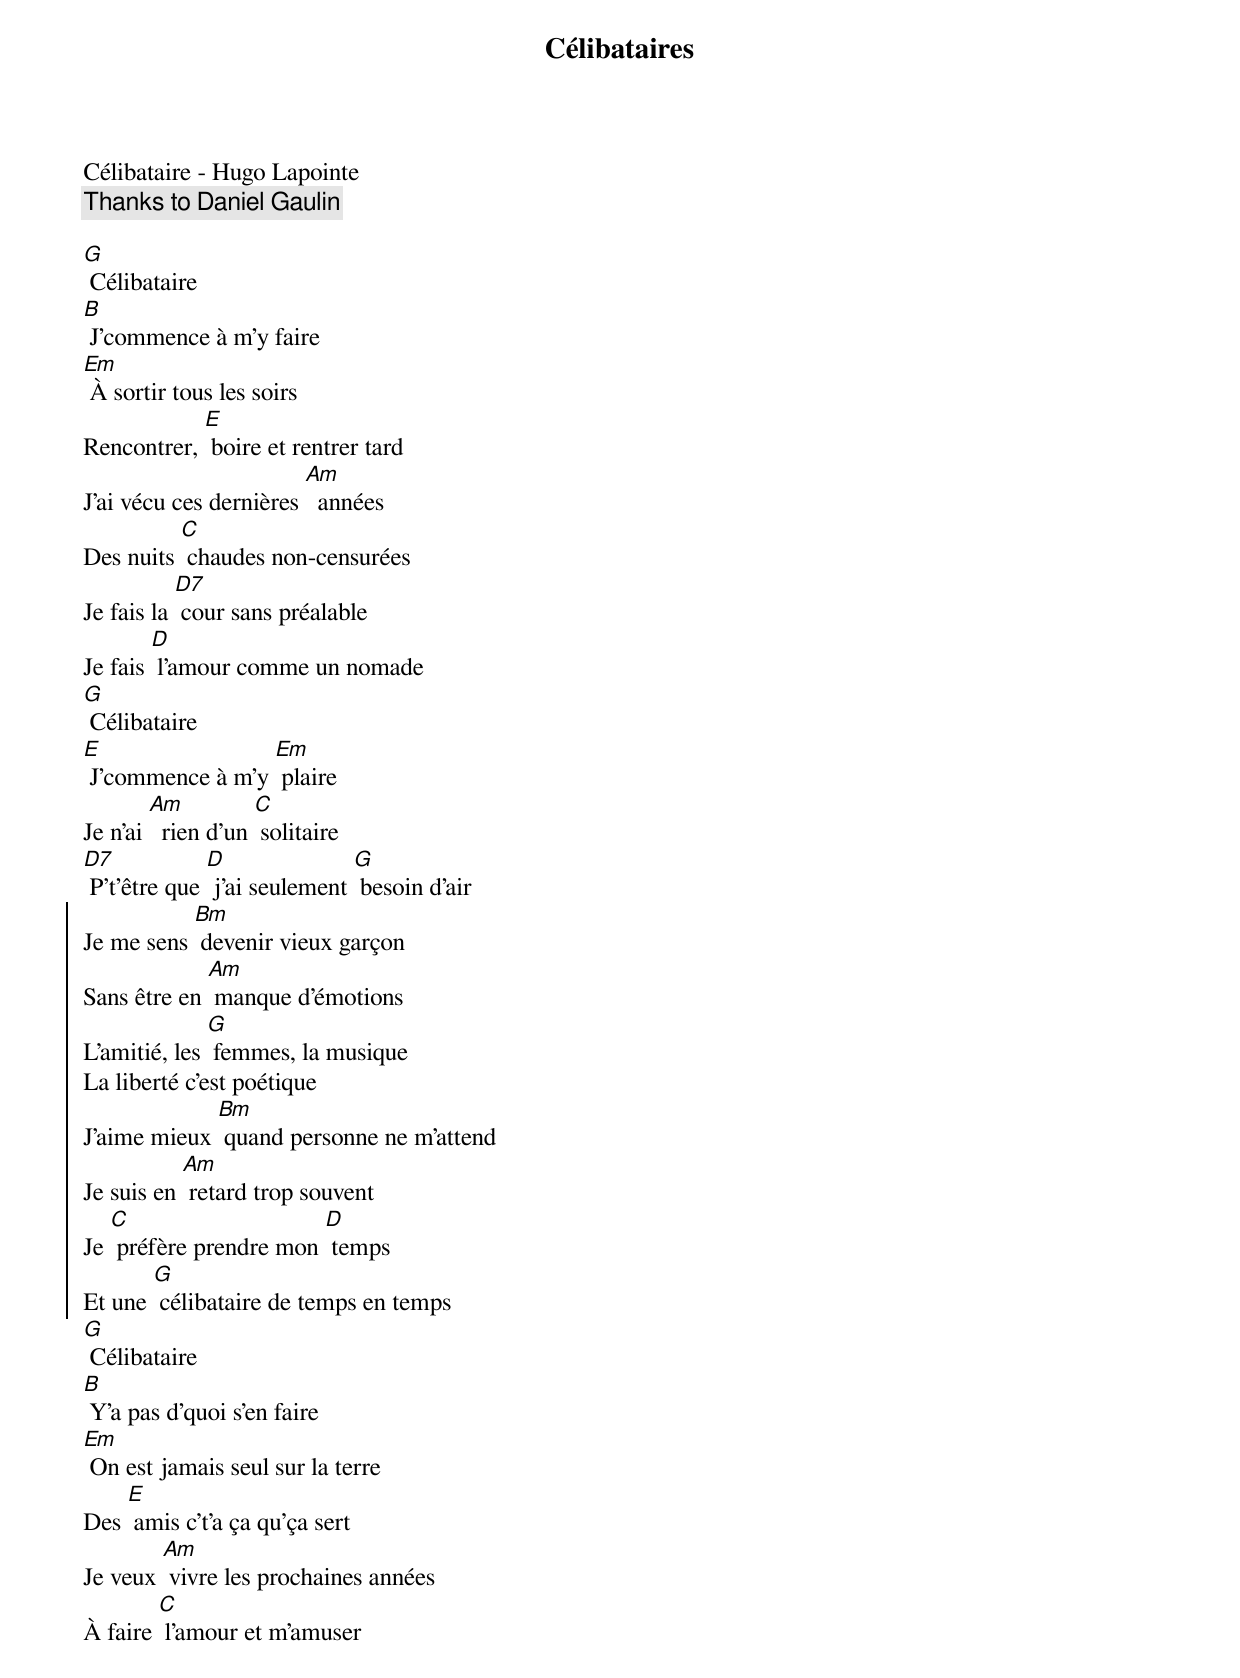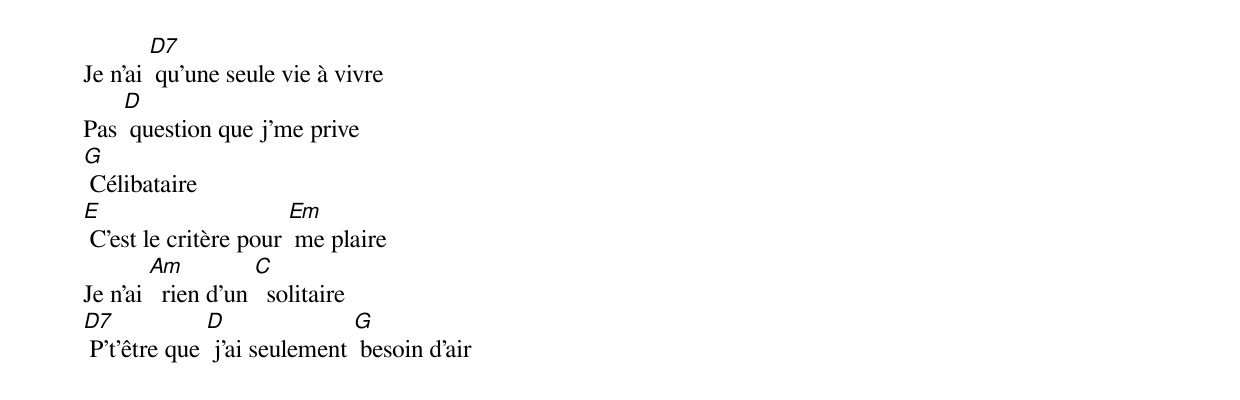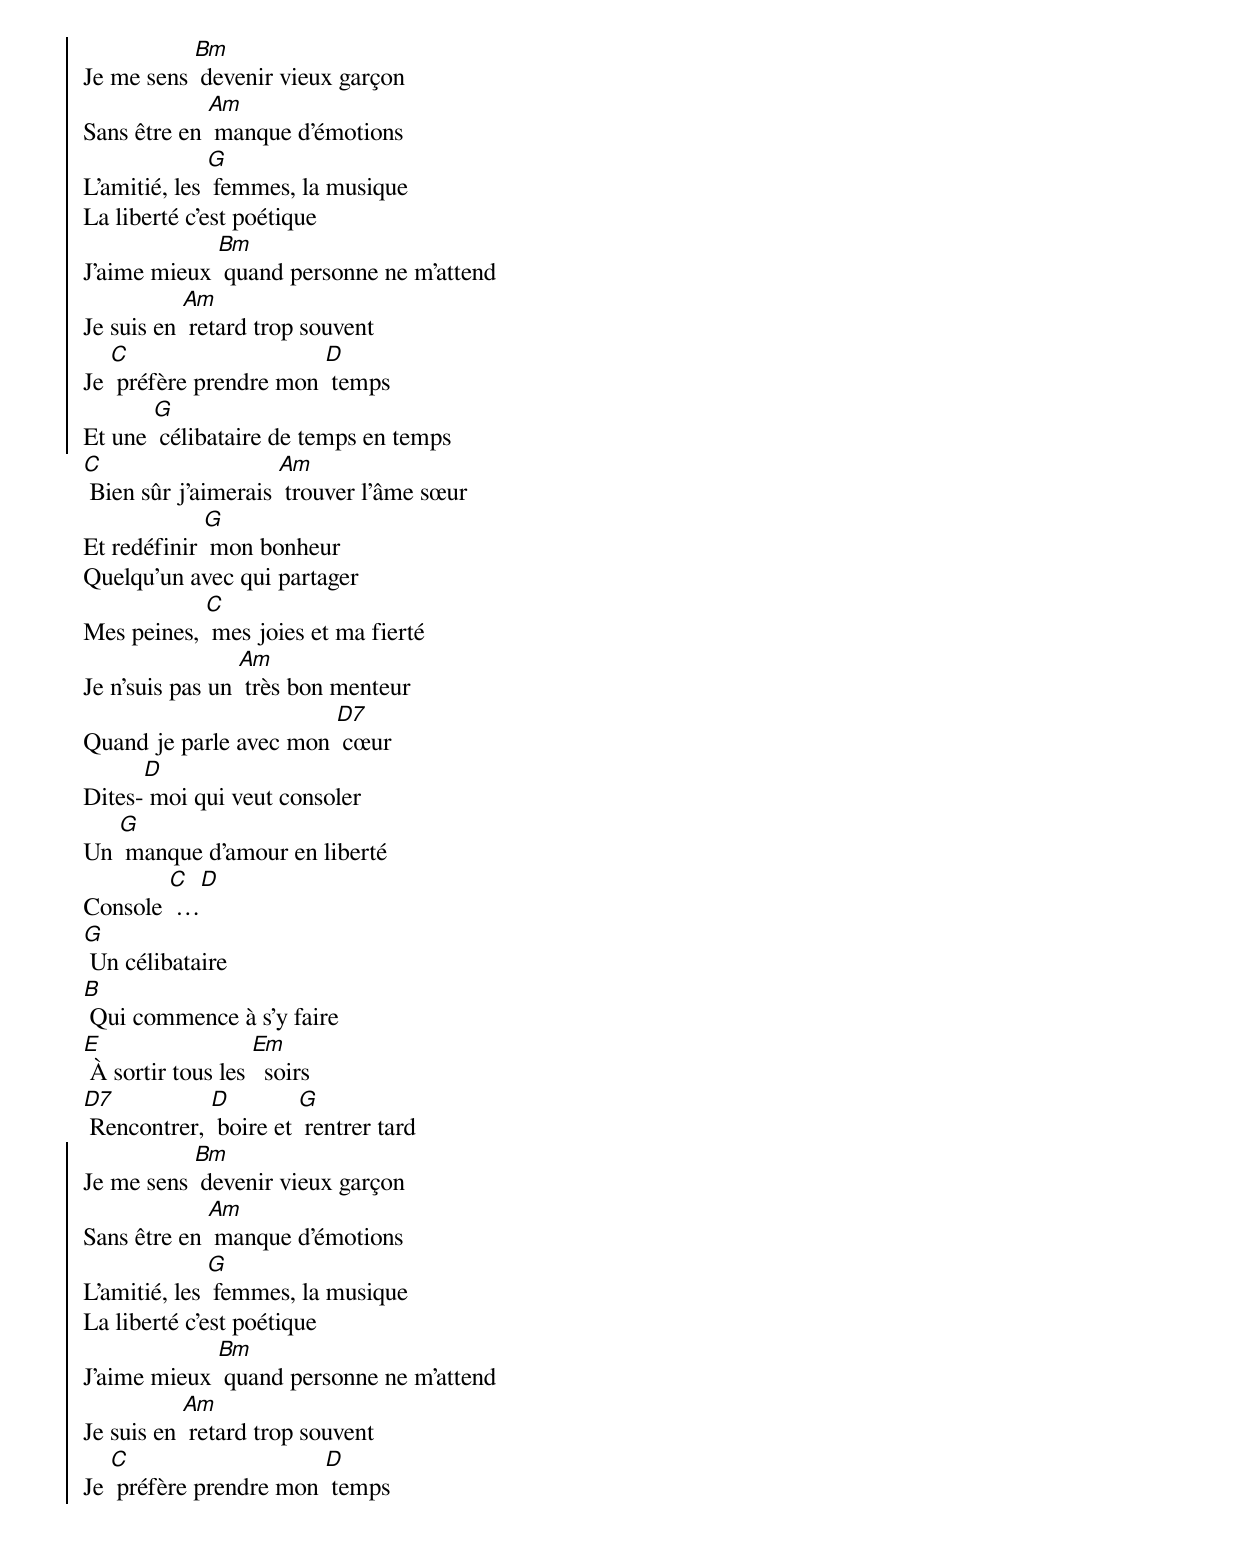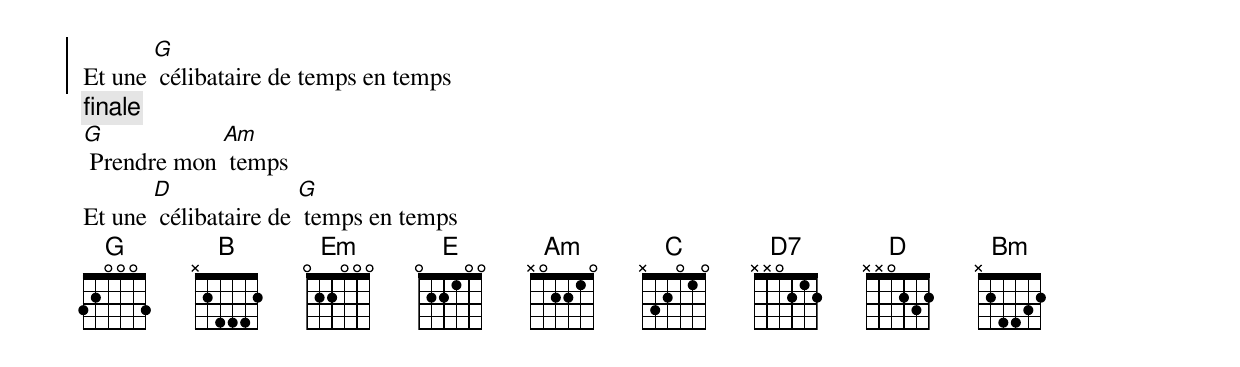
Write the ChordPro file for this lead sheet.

{t:Célibataires}
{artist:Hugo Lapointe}
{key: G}
Célibataire - Hugo Lapointe
{c: Thanks to Daniel Gaulin}

[G] Célibataire
[B] J'commence à m'y faire
[Em] À sortir tous les soirs
Rencontrer, [E] boire et rentrer tard
J'ai vécu ces dernières [Am]  années
Des nuits [C] chaudes non-censurées
Je fais la [D7] cour sans préalable
Je fais [D] l'amour comme un nomade
[G] Célibataire
[E] J'commence à m'y [Em] plaire
Je n'ai [Am]  rien d'un [C] solitaire
[D7] P't'être que [D] j'ai seulement [G] besoin d'air
{soc}
Je me sens [Bm] devenir vieux garçon
Sans être en [Am] manque d'émotions
L'amitié, les [G] femmes, la musique
La liberté c'est poétique
J'aime mieux [Bm] quand personne ne m'attend
Je suis en [Am] retard trop souvent
Je [C] préfère prendre mon [D] temps
Et une [G] célibataire de temps en temps
{eoc}
[G] Célibataire
[B] Y'a pas d'quoi s'en faire
[Em] On est jamais seul sur la terre
Des [E] amis c't'a ça qu'ça sert
Je veux [Am] vivre les prochaines années
À faire [C] l'amour et m'amuser
Je n'ai [D7] qu'une seule vie à vivre
Pas [D] question que j'me prive
[G] Célibataire
[E] C'est le critère pour [Em] me plaire
Je n'ai [Am]  rien d'un [C]  solitaire
[D7] P't'être que [D] j'ai seulement [G] besoin d'air
{np}


{soc}
Je me sens [Bm] devenir vieux garçon
Sans être en [Am] manque d'émotions
L'amitié, les [G] femmes, la musique
La liberté c'est poétique
J'aime mieux [Bm] quand personne ne m'attend
Je suis en [Am] retard trop souvent
Je [C] préfère prendre mon [D] temps
Et une [G] célibataire de temps en temps
{eoc}
[C] Bien sûr j'aimerais [Am] trouver l'âme sœur
Et redéfinir [G] mon bonheur
Quelqu'un avec qui partager
Mes peines, [C] mes joies et ma fierté
Je n'suis pas un [Am] très bon menteur
Quand je parle avec mon [D7] cœur
Dites-[D] moi qui veut consoler
Un [G] manque d'amour en liberté
Console [C] …[D]
[G] Un célibataire
[B] Qui commence à s'y faire
[E] À sortir tous les [Em]  soirs
[D7] Rencontrer, [D] boire et [G] rentrer tard
{soc}
Je me sens [Bm] devenir vieux garçon
Sans être en [Am] manque d'émotions
L'amitié, les [G] femmes, la musique
La liberté c'est poétique
J'aime mieux [Bm] quand personne ne m'attend
Je suis en [Am] retard trop souvent
Je [C] préfère prendre mon [D] temps
Et une [G] célibataire de temps en temps
{eoc}
{c: finale}
[G] Prendre mon [Am] temps
Et une [D] célibataire de [G] temps en temps
